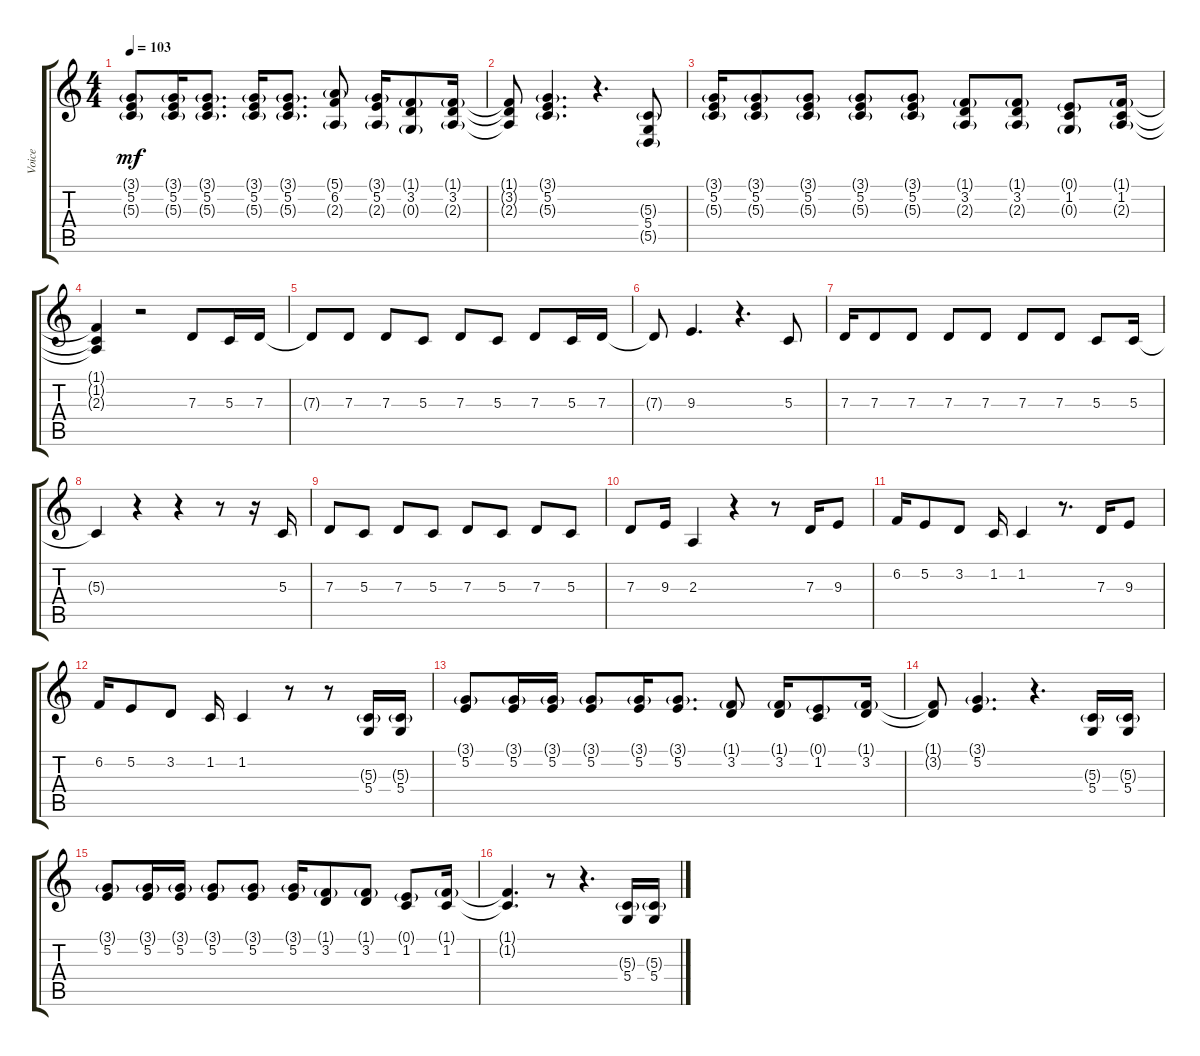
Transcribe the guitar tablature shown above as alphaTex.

\track ("Voice" "Voice") {instrument lead2sawtooth}
\staff {score tabs}
\tuning (E4 B3 G3 D3 A2 E2) {hide}
\ts (4 4)
\tempo 103
\clef g2
\ks c
(3.1{g} 5.2 5.3{g}).8{dy mf} (3.1{g} 5.2 5.3{g}).16 (3.1{g} 5.2 5.3{g}).8{d} (3.1{g} 5.2 5.3{g}).16 (3.1{g} 5.2 5.3{g}).8{d} (5.1{g} 6.2 2.3{g}).8 (3.1{g} 5.2 2.3{g}).16 (1.1{g} 3.2 0.3{g}).8 (1.1{g} 3.2 2.3{g}).16 |
(1.1{t} 3.2{t} 2.3{t}).8 (3.1{g} 5.2 5.3{g}).4{d} r.4{d} (5.3{g} 5.4 5.5{g}).8 |
(3.1{g} 5.2 5.3{g}).16 (3.1{g} 5.2 5.3{g}).8 (3.1{g} 5.2 5.3{g}).8 (3.1{g} 5.2 5.3{g}).8 (3.1{g} 5.2 5.3{g}).8 (1.1{g} 3.2 2.3{g}).8 (1.1{g} 3.2 2.3{g}).8 (0.1{g} 1.2 0.3{g}).8 (1.1{g} 1.2 2.3{g}).16 |
(1.1{t} 1.2{t} 2.3{t}).4 r.2 7.3.8 5.3.16 7.3.16 |
7.3{t}.8 7.3.8 7.3.8 5.3.8 7.3.8 5.3.8 7.3.8 5.3.16 7.3.16 |
7.3{t}.8 9.3.4{d} r.4{d} 5.3.8 |
7.3.16 7.3.8 7.3.8 7.3.8 7.3.8 7.3.8 7.3.8 5.3.8 5.3.16 |
5.3{t}.4 r.4 r.4 r.8 r.16 5.3.16 |
7.3.8 5.3.8 7.3.8 5.3.8 7.3.8 5.3.8 7.3.8 5.3.8 |
7.3.8 9.3.16 2.3.4 r.4 r.8 7.3.16 9.3.8 |
6.2.16 5.2.8 3.2.8 1.2.16 1.2.4 r.8{d} 7.3.16 9.3.8 |
6.2.16 5.2.8 3.2.8 1.2.16 1.2.4 r.8 r.8 (5.3{g} 5.4).16 (5.3{g} 5.4).16 |
(3.1{g} 5.2).8 (3.1{g} 5.2).16 (3.1{g} 5.2).16 (3.1{g} 5.2).8 (3.1{g} 5.2).16 (3.1{g} 5.2).8{d} (1.1{g} 3.2).8 (1.1{g} 3.2).16 (0.1{g} 1.2).8 (1.1{g} 3.2).16 |
(1.1{t} 3.2{t}).8 (3.1{g} 5.2).4{d} r.4{d} (5.3{g} 5.4).16 (5.3{g} 5.4).16 |
(3.1{g} 5.2).8 (3.1{g} 5.2).16 (3.1{g} 5.2).16 (3.1{g} 5.2).8 (3.1{g} 5.2).8 (3.1{g} 5.2).16 (1.1{g} 3.2).8 (1.1{g} 3.2).8 (0.1{g} 1.2).8 (1.1{g} 1.2).16 |
(1.1{t} 1.2{t}).4{d} r.8 r.4{d} (5.3{g} 5.4).16 (5.3{g} 5.4).16
